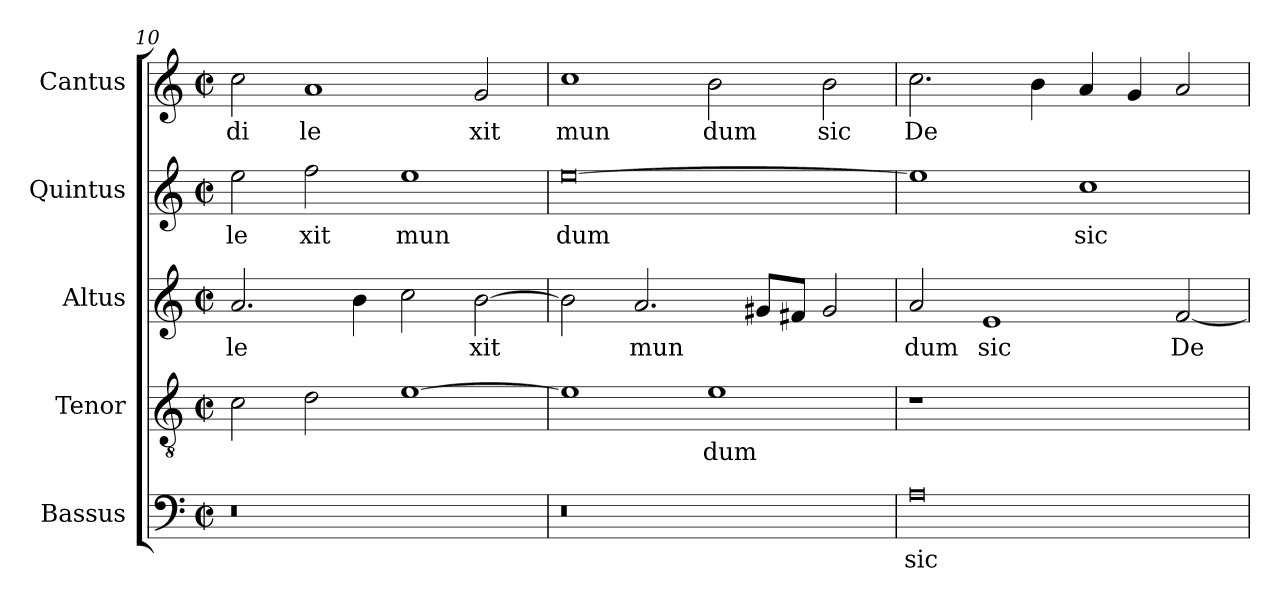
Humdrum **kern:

**kern	**text	**kern	**text	**kern	**text	**kern	**text	**kern	**text
*part5	*part5	*part4	*part4	*part3	*part3	*part2	*part2	*part1	*part1
*staff5	*staff5	*staff4	*staff4	*staff3	*staff3	*staff2	*staff2	*staff1	*staff1
*I"Bassus	*	*I"Tenor	*	*I"Altus	*	*I"Quintus	*	*I"Cantus	*
*clefF4	*	*clefGv2	*	*clefG2	*	*clefG2	*	*clefG2	*
*k[]	*	*k[]	*	*k[]	*	*k[]	*	*k[]	*
*C:	*	*C:	*	*C:	*	*C:	*	*C:	*
*M2/2	*	*M2/2	*	*M2/2	*	*M2/2	*	*M2/2	*
*met(c|)	*	*met(c|)	*	*met(c|)	*	*met(c|)	*	*met(c|)	*
=10	=10	=10	=10	=10	=10	=10	=10	=10	=10
!	!	!	!LO:LY:b:cj	!	!LO:LY:b:cj	!	!LO:LY:b:cj	!	!LO:LY:b:cj
0r	.	2c\	--	2.a/	le	2ee\	le	2cc\	di
!	!	!	!LO:LY:b:cj	!	!	!	!LO:LY:b:cj	!	!LO:LY:b:cj
.	.	2d\	--	.	.	2ff\	xit	1a	le
!	!	!	!	!	!LO:LY:b:cj	!	!	!	!
.	.	.	.	4b\	.	.	.	.	.
!	!	!	!LO:LY:b:cj	!	!LO:LY:b:cj	!	!LO:LY:b:cj	!	!
.	.	[<1e	--	2cc\	.	1ee	mun	.	.
!	!	!	!	!	!LO:LY:b:cj	!	!	!	!LO:LY:b:cj
.	.	.	.	[<2b\	xit	.	.	2g/	xit
!!LO:PB:g=z
=11	=11	=11	=11	=11	=11	=11	=11	=11	=11
!	!	!	!LO:LY:b:cj	!	!LO:LY:b:cj	!	!LO:LY:b:cj	!	!LO:LY:b:cj
0r	.	1e]	--	2b\]	.	[>0ee	dum	1cc	mun
!	!	!	!	!	!LO:LY:b:cj	!	!	!	!
.	.	.	.	2.a/	mun	.	.	.	.
!	!	!	!LO:LY:b:cj	!	!	!	!	!	!LO:LY:b:cj
.	.	1e	-dum	.	.	.	.	2b\	dum
!	!	!	!	!	!LO:LY:b:cj	!	!	!	!
.	.	.	.	8g#X/L	.	.	.	.	.
!	!	!	!	!	!LO:LY:b:cj	!	!	!	!
.	.	.	.	8f#X/J	.	.	.	.	.
!	!	!	!	!	!LO:LY:b:cj	!	!	!	!LO:LY:b:cj
.	.	.	.	2g#/	.	.	.	2b\	sic
=12	=12	=12	=12	=12	=12	=12	=12	=12	=12
!	!LO:LY:b:cj	!	!	!	!LO:LY:b:cj	!	!LO:LY:b:cj	!	!LO:LY:b:cj
0A	sic	1r	.	2a/	dum	1ee]	.	2.cc\	De
!	!	!	!	!	!LO:LY:b:cj	!	!	!	!
.	.	.	.	1e	sic	.	.	.	.
!	!	!	!	!	!	!	!	!	!LO:LY:b:cj
.	.	.	.	.	.	.	.	4b\	.
!	!	!	!	!	!	!	!LO:LY:b:cj	!	!LO:LY:b:cj
.	.	1ryy	.	.	.	1cc	sic	4a/	.
!	!	!	!	!	!	!	!	!	!LO:LY:b:cj
.	.	.	.	.	.	.	.	4g/	.
!	!	!	!	!	!LO:LY:b:cj	!	!	!	!LO:LY:b:cj
.	.	.	.	[<2f/	De	.	.	2a/	.
=	=	=	=	=	=	=	=	=	=
*-	*-	*-	*-	*-	*-	*-	*-	*-	*-
